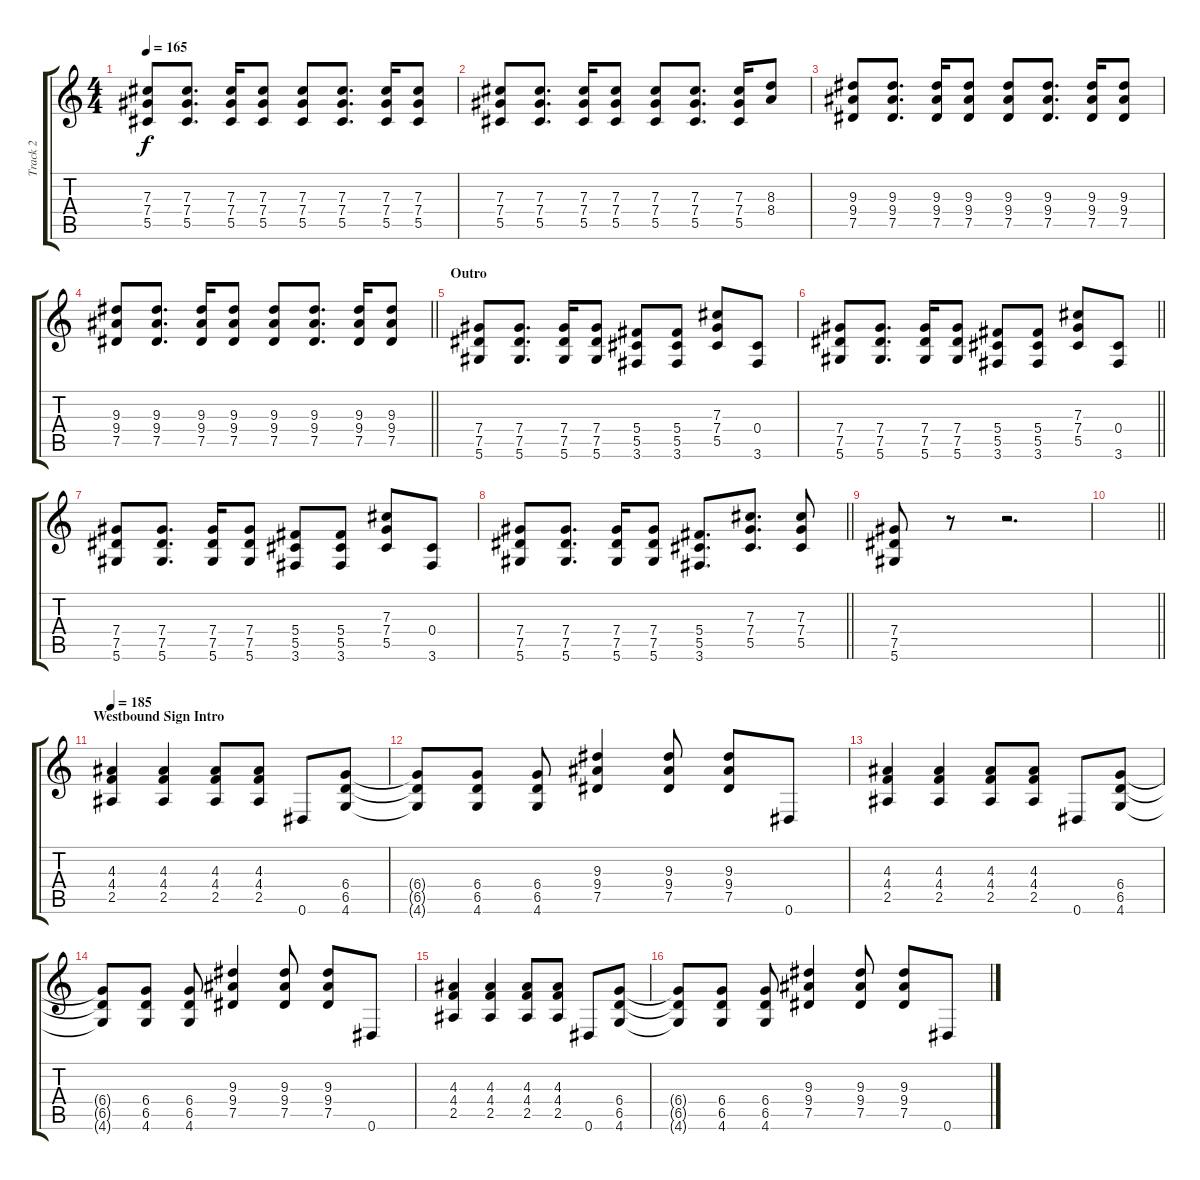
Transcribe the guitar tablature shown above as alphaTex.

\track ("Track 2" "Track 2") {instrument distortionguitar}
\staff {score tabs}
\tuning (Eb4 Bb3 Gb3 Db3 Ab2 Eb2) {hide}
\ts (4 4)
\tempo 165
\clef g2
\ks c
(7.3 7.4 5.5).8{dy f} (7.3 7.4 5.5).8{d} (7.3 7.4 5.5).16 (7.3 7.4 5.5).8 (7.3 7.4 5.5).8 (7.3 7.4 5.5).8{d} (7.3 7.4 5.5).16 (7.3 7.4 5.5).8 |
(7.3 7.4 5.5).8 (7.3 7.4 5.5).8{d} (7.3 7.4 5.5).16 (7.3 7.4 5.5).8 (7.3 7.4 5.5).8 (7.3 7.4 5.5).8{d} (7.3 7.4 5.5).16 (8.3 8.4).8 |
(9.3 9.4 7.5).8 (9.3 9.4 7.5).8{d} (9.3 9.4 7.5).16 (9.3 9.4 7.5).8 (9.3 9.4 7.5).8 (9.3 9.4 7.5).8{d} (9.3 9.4 7.5).16 (9.3 9.4 7.5).8 |
\barLineRight lightlight
(9.3 9.4 7.5).8 (9.3 9.4 7.5).8{d} (9.3 9.4 7.5).16 (9.3 9.4 7.5).8 (9.3 9.4 7.5).8 (9.3 9.4 7.5).8{d} (9.3 9.4 7.5).16 (9.3 9.4 7.5).8 |
\section ("" "Outro")
(7.4 7.5 5.6).8 (7.4 7.5 5.6).8{d} (7.4 7.5 5.6).16 (7.4 7.5 5.6).8 (5.4 5.5 3.6).8 (5.4 5.5 3.6).8 (7.3 7.4 5.5).8 (0.4 3.6).8 |
\barLineRight lightlight
(7.4 7.5 5.6).8 (7.4 7.5 5.6).8{d} (7.4 7.5 5.6).16 (7.4 7.5 5.6).8 (5.4 5.5 3.6).8 (5.4 5.5 3.6).8 (7.3 7.4 5.5).8 (0.4 3.6).8 |
(7.4 7.5 5.6).8 (7.4 7.5 5.6).8{d} (7.4 7.5 5.6).16 (7.4 7.5 5.6).8 (5.4 5.5 3.6).8 (5.4 5.5 3.6).8 (7.3 7.4 5.5).8 (0.4 3.6).8 |
\barLineRight lightlight
(7.4 7.5 5.6).8 (7.4 7.5 5.6).8{d} (7.4 7.5 5.6).16 (7.4 7.5 5.6).8 (5.4 5.5 3.6).8{d} (7.3 7.4 5.5).8{d} (7.3 7.4 5.5).8 |
(7.4 7.5 5.6).8 r.8 r.2{d} |
\barLineRight lightlight
|
\section ("" "Westbound Sign Intro")
\tempo 185
(4.3 4.4 2.5).4 (4.3 4.4 2.5).4 (4.3 4.4 2.5).8 (4.3 4.4 2.5).8 0.6.8 (6.4 6.5 4.6).8 |
(6.4{t} 6.5{t} 4.6{t}).8 (6.4 6.5 4.6).8 (6.4 6.5 4.6).8 (9.3 9.4 7.5).4 (9.3 9.4 7.5).8 (9.3 9.4 7.5).8 0.6.8 |
(4.3 4.4 2.5).4 (4.3 4.4 2.5).4 (4.3 4.4 2.5).8 (4.3 4.4 2.5).8 0.6.8 (6.4 6.5 4.6).8 |
(6.4{t} 6.5{t} 4.6{t}).8 (6.4 6.5 4.6).8 (6.4 6.5 4.6).8 (9.3 9.4 7.5).4 (9.3 9.4 7.5).8 (9.3 9.4 7.5).8 0.6.8 |
(4.3 4.4 2.5).4 (4.3 4.4 2.5).4 (4.3 4.4 2.5).8 (4.3 4.4 2.5).8 0.6.8 (6.4 6.5 4.6).8 |
(6.4{t} 6.5{t} 4.6{t}).8 (6.4 6.5 4.6).8 (6.4 6.5 4.6).8 (9.3 9.4 7.5).4 (9.3 9.4 7.5).8 (9.3 9.4 7.5).8 0.6.8
